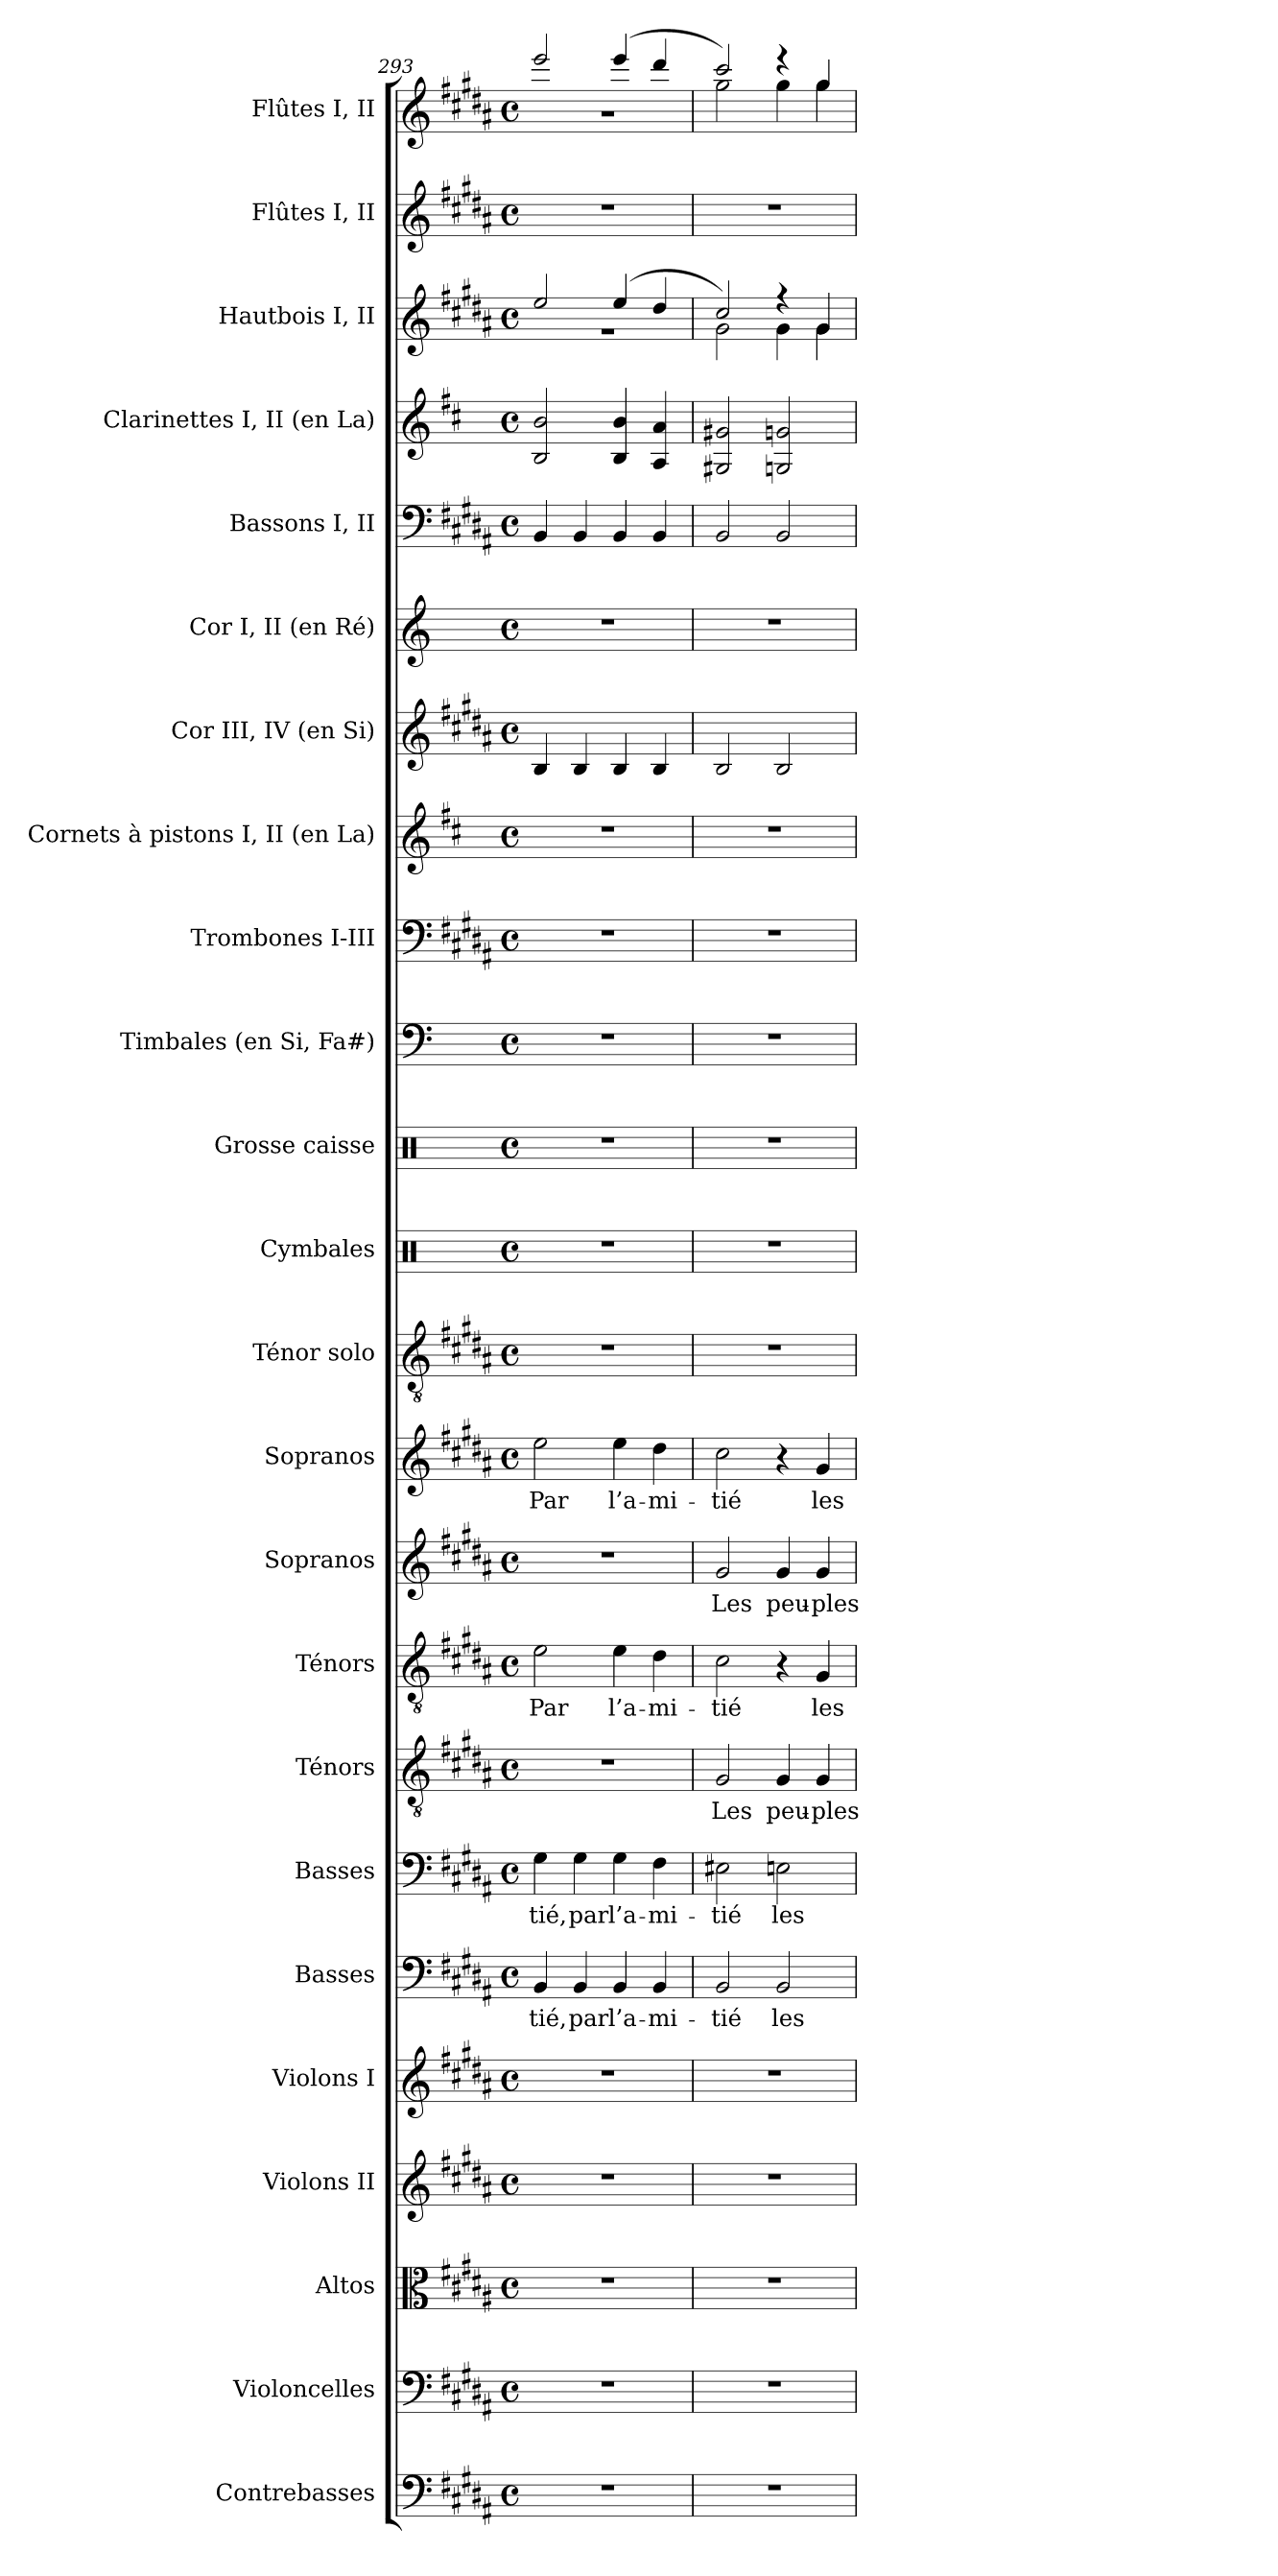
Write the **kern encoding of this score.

**kern	**kern	**kern	**kern	**kern	**kern	**text	**kern	**text	**kern	**text	**kern	**text	**kern	**text	**kern	**text	**kern	**kern	**kern	**kern	**kern	**kern	**kern	**kern	**kern	**kern	**kern	**kern	**kern
*part24	*part23	*part22	*part21	*part20	*part19	*part19	*part18	*part18	*part17	*part17	*part16	*part16	*part15	*part15	*part14	*part14	*part13	*part12	*part11	*part10	*part9	*part8	*part7	*part6	*part5	*part4	*part3	*part2	*part1
*staff24	*staff23	*staff22	*staff21	*staff20	*staff19	*staff19	*staff18	*staff18	*staff17	*staff17	*staff16	*staff16	*staff15	*staff15	*staff14	*staff14	*staff13	*staff12	*staff11	*staff10	*staff9	*staff8	*staff7	*staff6	*staff5	*staff4	*staff3	*staff2	*staff1
*I"Contrebasses	*I"Violoncelles	*I"Altos	*I"Violons II	*I"Violons I	*I"Basses	*	*I"Basses	*	*I"Ténors	*	*I"Ténors	*	*I"Sopranos	*	*I"Sopranos	*	*I"Ténor solo	*I"Cymbales	*I"Grosse caisse	*I"Timbales (en Si, Fa#)	*I"Trombones I-III	*I"Cornets à pistons I, II (en La)	*I"Cor III, IV (en Si)	*I"Cor I, II (en Ré)	*I"Bassons I, II	*I"Clarinettes I, II (en La)	*I"Hautbois I, II	*I"Flûtes I, II	*I"Flûtes I, II
*I'Cb.	*I'Vlles	*I'Altos	*I'Vns II	*I'Vns I	*I'Basses	*	*I'Basses	*	*I'Tén.	*	*I'Tén.	*	*I'Sopr.	*	*I'Sopr.	*	*I'Tén. solo	*I'Cym.	*I'G. c.	*I'Timb.	*I'Trb.	*I'C.à p. (La)	*I'Cor (Si)	*I'Cor (Ré)	*I'Bns	*I'Cl. (La)	*I'Hb.	*I'Fl.	*I'Fl.
*clefF4	*clefF4	*clefC3	*clefG2	*clefG2	*clefF4	*	*clefF4	*	*clefGv2	*	*clefGv2	*	*clefG2	*	*clefG2	*	*clefGv2	*clefX	*clefX	*clefF4	*clefF4	*clefG2	*clefG2	*clefG2	*clefF4	*clefG2	*clefG2	*clefG2	*clefG2
*ITrd7c12	*	*	*	*	*	*	*	*	*ITrd7c12	*	*ITrd7c12	*	*	*	*	*	*ITrd7c12	*	*	*	*	*ITrd2c3	*ITrd8c13	*ITrd6c10	*	*ITrd2c3	*	*	*
*k[f#c#g#d#a#]	*k[f#c#g#d#a#]	*k[f#c#g#d#a#]	*k[f#c#g#d#a#]	*k[f#c#g#d#a#]	*k[f#c#g#d#a#]	*	*k[f#c#g#d#a#]	*	*k[f#c#g#d#a#]	*	*k[f#c#g#d#a#]	*	*k[f#c#g#d#a#]	*	*k[f#c#g#d#a#]	*	*k[f#c#g#d#a#]	*k[]	*k[]	*k[]	*k[f#c#g#d#a#]	*k[f#c#g#d#a#]	*k[f#c#g#d#a#]	*k[f#c#]	*k[f#c#g#d#a#]	*k[f#c#g#d#a#]	*k[f#c#g#d#a#]	*k[f#c#g#d#a#]	*k[f#c#g#d#a#]
*B:	*B:	*B:	*B:	*B:	*B:	*	*B:	*	*B:	*	*B:	*	*B:	*	*B:	*	*B:	*C:	*C:	*C:	*B:	*B:	*B:	*D:	*B:	*B:	*B:	*B:	*B:
*M4/4	*M4/4	*M4/4	*M4/4	*M4/4	*M4/4	*	*M4/4	*	*M4/4	*	*M4/4	*	*M4/4	*	*M4/4	*	*M4/4	*M4/4	*M4/4	*M4/4	*M4/4	*M4/4	*M4/4	*M4/4	*M4/4	*M4/4	*M4/4	*M4/4	*M4/4
*met(c)	*met(c)	*met(c)	*met(c)	*met(c)	*met(c)	*	*met(c)	*	*met(c)	*	*met(c)	*	*met(c)	*	*met(c)	*	*met(c)	*met(c)	*met(c)	*met(c)	*met(c)	*met(c)	*met(c)	*met(c)	*met(c)	*met(c)	*met(c)	*met(c)	*met(c)
=293	=293	=293	=293	=293	=293	=293	=293	=293	=293	=293	=293	=293	=293	=293	=293	=293	=293	=293	=293	=293	=293	=293	=293	=293	=293	=293	=293	=293	=293
!	!	!	!	!	!	!LO:LY:b:color=#000000	!	!	!	!	!	!	!	!	!	!	!	!	!	!	!	!	!	!	!	!	!	!	!
!	!	!	!	!	!	!	!	!LO:LY:b:color=#000000	!	!	!	!	!	!	!	!	!	!	!	!	!	!	!	!	!	!	!	!	!
!	!	!	!	!	!	!	!	!	!	!	!	!LO:LY:b:color=#000000	!	!	!	!	!	!	!	!	!	!	!	!	!	!	!	!	!
!	!	!	!	!	!	!	!	!	!	!	!	!	!	!	!	!LO:LY:b:color=#000000	!	!	!	!	!	!	!	!	!	!	!	!	!
*	*	*	*	*	*	*	*	*	*	*	*	*	*	*	*	*	*	*	*	*	*	*	*	*	*	*	*^	*	*^
1r	1r	1r	1r	1r	4BBi/	-tié,	4G#i\	-tié,	1r	.	2Ei\	Par	1r	.	2eei\	Par	1r	1r	1r	1r	1r	1r	4BBi/	1r	4BBi/	2G#i/ 2g#i	2eei/	1r	1r	2eeei/	1r
!	!	!	!	!	!	!LO:LY:b:color=#000000	!	!	!	!	!	!	!	!	!	!	!	!	!	!	!	!	!	!	!	!	!	!	!	!	!
!	!	!	!	!	!	!	!	!LO:LY:b:color=#000000	!	!	!	!	!	!	!	!	!	!	!	!	!	!	!	!	!	!	!	!	!	!	!
.	.	.	.	.	4BBi/	par	4G#i\	par	.	.	.	.	.	.	.	.	.	.	.	.	.	.	4BBi/	.	4BBi/	.	.	.	.	.	.
!	!	!	!	!	!	!LO:LY:b:color=#000000	!	!	!	!	!	!	!	!	!	!	!	!	!	!	!	!	!	!	!	!	!	!	!	!	!
!	!	!	!	!	!	!	!	!LO:LY:b:color=#000000	!	!	!	!	!	!	!	!	!	!	!	!	!	!	!	!	!	!	!	!	!	!	!
!	!	!	!	!	!	!	!	!	!	!	!	!LO:LY:b:color=#000000	!	!	!	!	!	!	!	!	!	!	!	!	!	!	!	!	!	!	!
!	!	!	!	!	!	!	!	!	!	!	!	!	!	!	!	!LO:LY:b:color=#000000	!	!	!	!	!	!	!	!	!	!	!	!	!	!	!
.	.	.	.	.	4BBi/	l’a-	4G#i\	l’a-	.	.	4Ei\	l’a-	.	.	4eei\	l’a-	.	.	.	.	.	.	4BBi/	.	4BBi/	4G#i/ 4g#i	(4eei/	.	.	(4eeei/	.
!	!	!	!	!	!	!LO:LY:b:color=#000000	!	!	!	!	!	!	!	!	!	!	!	!	!	!	!	!	!	!	!	!	!	!	!	!	!
!	!	!	!	!	!	!	!	!LO:LY:b:color=#000000	!	!	!	!	!	!	!	!	!	!	!	!	!	!	!	!	!	!	!	!	!	!	!
!	!	!	!	!	!	!	!	!	!	!	!	!LO:LY:b:color=#000000	!	!	!	!	!	!	!	!	!	!	!	!	!	!	!	!	!	!	!
!	!	!	!	!	!	!	!	!	!	!	!	!	!	!	!	!LO:LY:b:color=#000000	!	!	!	!	!	!	!	!	!	!	!	!	!	!	!
.	.	.	.	.	4BBi/	-mi-	4F#i\	-mi-	.	.	4D#i\	-mi-	.	.	4dd#i\	-mi-	.	.	.	.	.	.	4BBi/	.	4BBi/	4F#i/ 4f#i	4dd#i/	.	.	4ddd#i/	.
=294	=294	=294	=294	=294	=294	=294	=294	=294	=294	=294	=294	=294	=294	=294	=294	=294	=294	=294	=294	=294	=294	=294	=294	=294	=294	=294	=294	=294	=294	=294	=294
!	!	!	!	!	!	!LO:LY:b:color=#000000	!	!	!	!	!	!	!	!	!	!	!	!	!	!	!	!	!	!	!	!	!	!	!	!	!
!	!	!	!	!	!	!	!	!LO:LY:b:color=#000000	!	!	!	!	!	!	!	!	!	!	!	!	!	!	!	!	!	!	!	!	!	!	!
!	!	!	!	!	!	!	!	!	!	!LO:LY:b:color=#000000	!	!	!	!	!	!	!	!	!	!	!	!	!	!	!	!	!	!	!	!	!
!	!	!	!	!	!	!	!	!	!	!	!	!LO:LY:b:color=#000000	!	!	!	!	!	!	!	!	!	!	!	!	!	!	!	!	!	!	!
!	!	!	!	!	!	!	!	!	!	!	!	!	!	!LO:LY:b:color=#000000	!	!	!	!	!	!	!	!	!	!	!	!	!	!	!	!	!
!	!	!	!	!	!	!	!	!	!	!	!	!	!	!	!	!LO:LY:b:color=#000000	!	!	!	!	!	!	!	!	!	!	!	!	!	!	!
1r	1r	1r	1r	1r	2BBi/	-tié	2E#Xi\	-tié	2GG#i/	Les	2C#i\	-tié	2g#i/	Les	2cc#i\	-tié	1r	1r	1r	1r	1r	1r	2BBi/	1r	2BBi/	2E#Xi/ 2e#Xi	2cc#i/)	2g#i\	1r	2ccc#i/)	2gg#i\
!	!	!	!	!	!	!LO:LY:b:color=#000000	!	!	!	!	!	!	!	!	!	!	!	!	!	!	!	!	!	!	!	!	!	!	!	!	!
!	!	!	!	!	!	!	!	!LO:LY:b:color=#000000	!	!	!	!	!	!	!	!	!	!	!	!	!	!	!	!	!	!	!	!	!	!	!
!	!	!	!	!	!	!	!	!	!	!LO:LY:b:color=#000000	!	!	!	!	!	!	!	!	!	!	!	!	!	!	!	!	!	!	!	!	!
!	!	!	!	!	!	!	!	!	!	!	!	!	!	!LO:LY:b:color=#000000	!	!	!	!	!	!	!	!	!	!	!	!	!	!	!	!	!
.	.	.	.	.	2BBi/	les	2Eni\	les	4GG#i/	peu-	4r	.	4g#i/	peu-	4r	.	.	.	.	.	.	.	2BBi/	.	2BBi/	2Eni/ 2eni	4r	4g#i\	.	4r	4gg#i\
!	!	!	!	!	!	!	!	!	!	!LO:LY:b:color=#000000	!	!	!	!	!	!	!	!	!	!	!	!	!	!	!	!	!	!	!	!	!
!	!	!	!	!	!	!	!	!	!	!	!	!LO:LY:b:color=#000000	!	!	!	!	!	!	!	!	!	!	!	!	!	!	!	!	!	!	!
!	!	!	!	!	!	!	!	!	!	!	!	!	!	!LO:LY:b:color=#000000	!	!	!	!	!	!	!	!	!	!	!	!	!	!	!	!	!
!	!	!	!	!	!	!	!	!	!	!	!	!	!	!	!	!LO:LY:b:color=#000000	!	!	!	!	!	!	!	!	!	!	!	!	!	!	!
.	.	.	.	.	.	.	.	.	4GG#i/	-ples	4GG#i/	les	4g#i/	-ples	4g#i/	les	.	.	.	.	.	.	.	.	.	.	4g#i/	4g#i\	.	4gg#i/	4gg#i\
*	*	*	*	*	*	*	*	*	*	*	*	*	*	*	*	*	*	*	*	*	*	*	*	*	*	*	*v	*v	*	*v	*v
=	=	=	=	=	=	=	=	=	=	=	=	=	=	=	=	=	=	=	=	=	=	=	=	=	=	=	=	=	=
*-	*-	*-	*-	*-	*-	*-	*-	*-	*-	*-	*-	*-	*-	*-	*-	*-	*-	*-	*-	*-	*-	*-	*-	*-	*-	*-	*-	*-	*-
